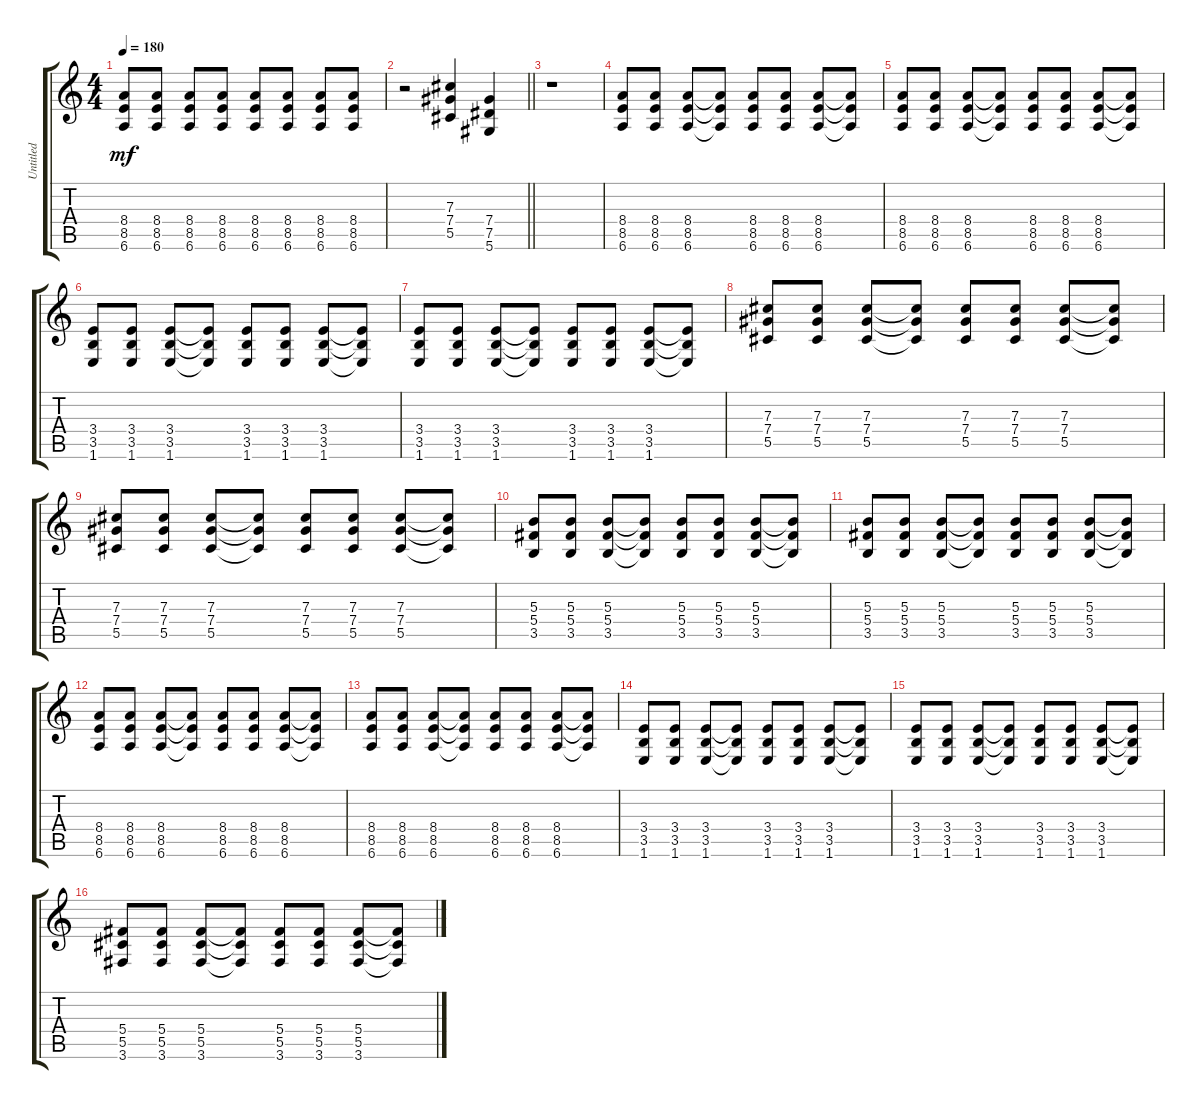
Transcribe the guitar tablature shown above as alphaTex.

\track ("Untitled" "Untitled") {instrument distortionguitar}
\staff {score tabs}
\tuning (Eb4 Bb3 Gb3 Db3 Ab2 Eb2) {hide}
\ts (4 4)
\tempo 180
\clef g2
\ks c
(8.4 8.5 6.6).8{dy mf} (8.4 8.5 6.6).8 (8.4 8.5 6.6).8 (8.4 8.5 6.6).8 (8.4 8.5 6.6).8 (8.4 8.5 6.6).8 (8.4 8.5 6.6).8 (8.4 8.5 6.6).8 |
\barLineRight lightlight
r.2 (7.3 7.4 5.5).4 (7.4 7.5 5.6).4 |
r.1 |
(8.4 8.5 6.6).8 (8.4 8.5 6.6).8 (8.4 8.5 6.6).8 (8.4{t} 8.5{t} 6.6{t}).8 (8.4 8.5 6.6).8 (8.4 8.5 6.6).8 (8.4 8.5 6.6).8 (8.4{t} 8.5{t} 6.6{t}).8 |
(8.4 8.5 6.6).8 (8.4 8.5 6.6).8 (8.4 8.5 6.6).8 (8.4{t} 8.5{t} 6.6{t}).8 (8.4 8.5 6.6).8 (8.4 8.5 6.6).8 (8.4 8.5 6.6).8 (8.4{t} 8.5{t} 6.6{t}).8 |
(3.4 3.5 1.6).8 (3.4 3.5 1.6).8 (3.4 3.5 1.6).8 (3.4{t} 3.5{t} 1.6{t}).8 (3.4 3.5 1.6).8 (3.4 3.5 1.6).8 (3.4 3.5 1.6).8 (3.4{t} 3.5{t} 1.6{t}).8 |
(3.4 3.5 1.6).8 (3.4 3.5 1.6).8 (3.4 3.5 1.6).8 (3.4{t} 3.5{t} 1.6{t}).8 (3.4 3.5 1.6).8 (3.4 3.5 1.6).8 (3.4 3.5 1.6).8 (3.4{t} 3.5{t} 1.6{t}).8 |
(7.3 7.4 5.5).8 (7.3 7.4 5.5).8 (7.3 7.4 5.5).8 (7.3{t} 7.4{t} 5.5{t}).8 (7.3 7.4 5.5).8 (7.3 7.4 5.5).8 (7.3 7.4 5.5).8 (7.3{t} 7.4{t} 5.5{t}).8 |
(7.3 7.4 5.5).8 (7.3 7.4 5.5).8 (7.3 7.4 5.5).8 (7.3{t} 7.4{t} 5.5{t}).8 (7.3 7.4 5.5).8 (7.3 7.4 5.5).8 (7.3 7.4 5.5).8 (7.3{t} 7.4{t} 5.5{t}).8 |
(5.3 5.4 3.5).8 (5.3 5.4 3.5).8 (5.3 5.4 3.5).8 (5.3{t} 5.4{t} 3.5{t}).8 (5.3 5.4 3.5).8 (5.3 5.4 3.5).8 (5.3 5.4 3.5).8 (5.3{t} 5.4{t} 3.5{t}).8 |
(5.3 5.4 3.5).8 (5.3 5.4 3.5).8 (5.3 5.4 3.5).8 (5.3{t} 5.4{t} 3.5{t}).8 (5.3 5.4 3.5).8 (5.3 5.4 3.5).8 (5.3 5.4 3.5).8 (5.3{t} 5.4{t} 3.5{t}).8 |
(8.4 8.5 6.6).8 (8.4 8.5 6.6).8 (8.4 8.5 6.6).8 (8.4{t} 8.5{t} 6.6{t}).8 (8.4 8.5 6.6).8 (8.4 8.5 6.6).8 (8.4 8.5 6.6).8 (8.4{t} 8.5{t} 6.6{t}).8 |
(8.4 8.5 6.6).8 (8.4 8.5 6.6).8 (8.4 8.5 6.6).8 (8.4{t} 8.5{t} 6.6{t}).8 (8.4 8.5 6.6).8 (8.4 8.5 6.6).8 (8.4 8.5 6.6).8 (8.4{t} 8.5{t} 6.6{t}).8 |
(3.4 3.5 1.6).8 (3.4 3.5 1.6).8 (3.4 3.5 1.6).8 (3.4{t} 3.5{t} 1.6{t}).8 (3.4 3.5 1.6).8 (3.4 3.5 1.6).8 (3.4 3.5 1.6).8 (3.4{t} 3.5{t} 1.6{t}).8 |
(3.4 3.5 1.6).8 (3.4 3.5 1.6).8 (3.4 3.5 1.6).8 (3.4{t} 3.5{t} 1.6{t}).8 (3.4 3.5 1.6).8 (3.4 3.5 1.6).8 (3.4 3.5 1.6).8 (3.4{t} 3.5{t} 1.6{t}).8 |
(5.4 5.5 3.6).8 (5.4 5.5 3.6).8 (5.4 5.5 3.6).8 (5.4{t} 5.5{t} 3.6{t}).8 (5.4 5.5 3.6).8 (5.4 5.5 3.6).8 (5.4 5.5 3.6).8 (5.4{t} 5.5{t} 3.6{t}).8
